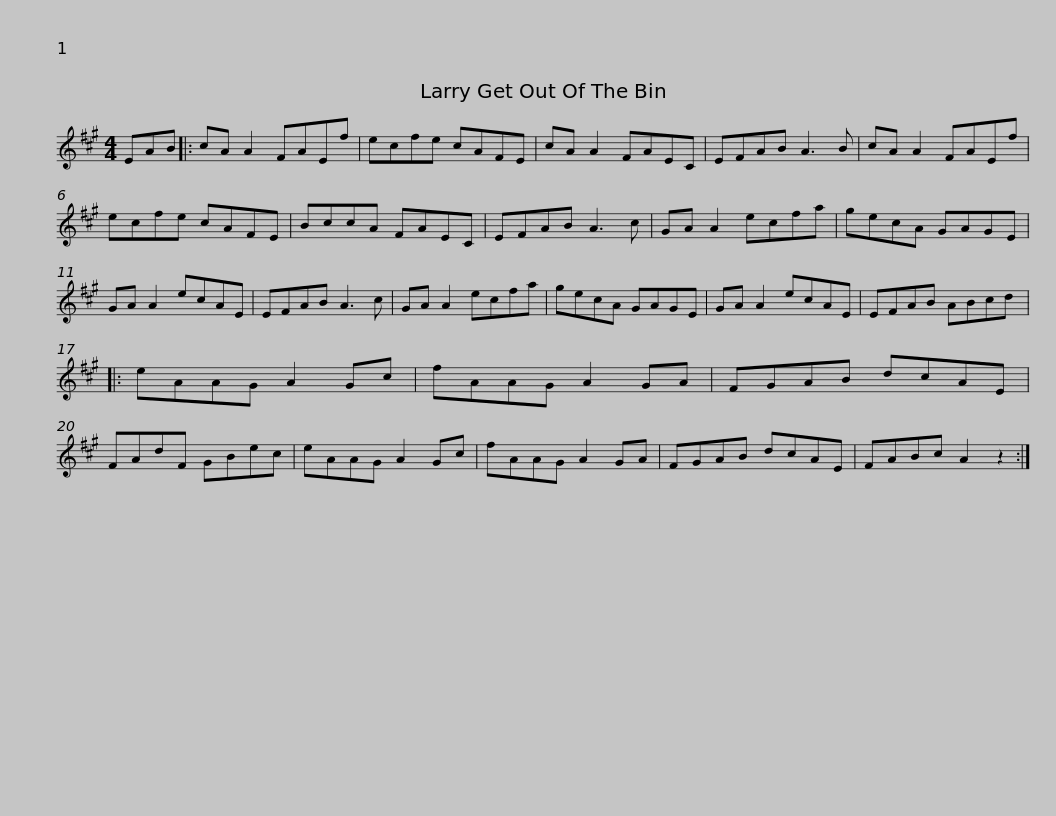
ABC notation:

X:1
L:1/8
M:4/4
I:linebreak $
K:A
V:1 treble
V:1
 EAB |: cA A2 FAEf | ecfe cAFE | cA A2 FAEC | EFAB A3 B | %5
 cA A2 FAEf |$ ecfe cAFE | BccA FAEC | EFAB A3 c | GA A2 ecfa | %10
 gecA GAGE | GA A2 ecAE |$ EFAB A3 c | GA A2 ecfa | gecA GAGE | %15
 GA A2 ecAE | EFAB ABcd |: eAAG A2 Gc |$ fAAG A2 GA | FGAB dcAE | %20
 FAdF GBec | eAAG A2 Gc | fAAG A2 GA | FGAB dcAE |$ FABc A2 z2 :| %25
